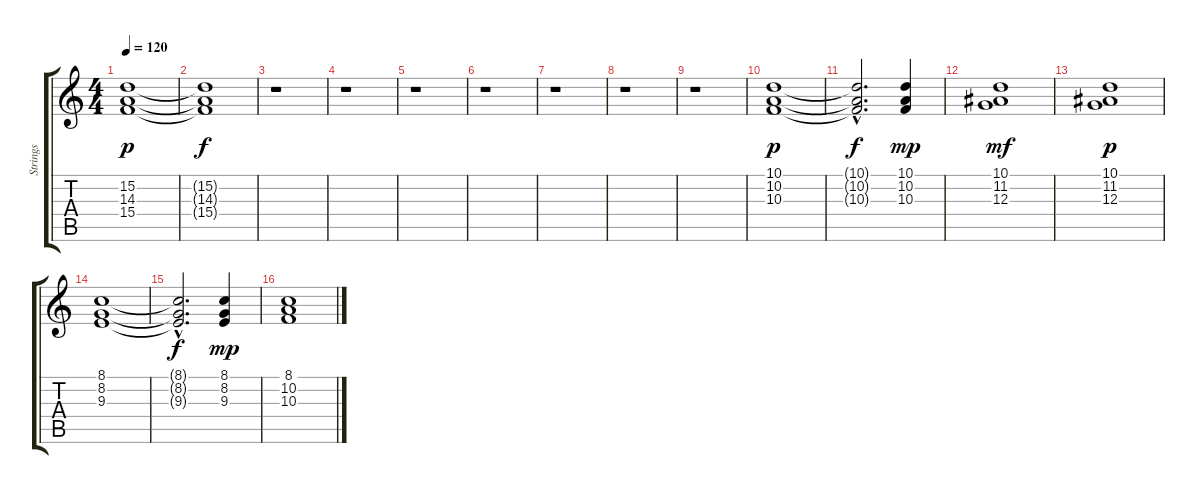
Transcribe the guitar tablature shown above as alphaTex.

\track ("Strings" "Strings") {instrument stringensemble1}
\staff {score tabs}
\tuning (E4 B3 G3 D3 A2 E2) {hide}
\ts (4 4)
\tempo 120
\clef g2
\ks c
(15.2 14.3 15.4).1{dy p} |
(15.2{t} 14.3{t} 15.4{t}).1{dy f} |
r.1 |
r.1 |
r.1 |
r.1 |
r.1 |
r.1 |
r.1 |
(10.1 10.2 10.3).1{dy p} |
(10.1{hac t} 10.2{hac t} 10.3{hac t}).2{d dy f} (10.1 10.2 10.3).4{dy mp} |
(10.1 11.2 12.3).1{dy mf} |
(10.1 11.2 12.3).1{dy p} |
(8.1 8.2 9.3).1 |
(8.1{hac t} 8.2{hac t} 9.3{hac t}).2{d dy f} (8.1 8.2 9.3).4{dy mp} |
(8.1 10.2 10.3).1
